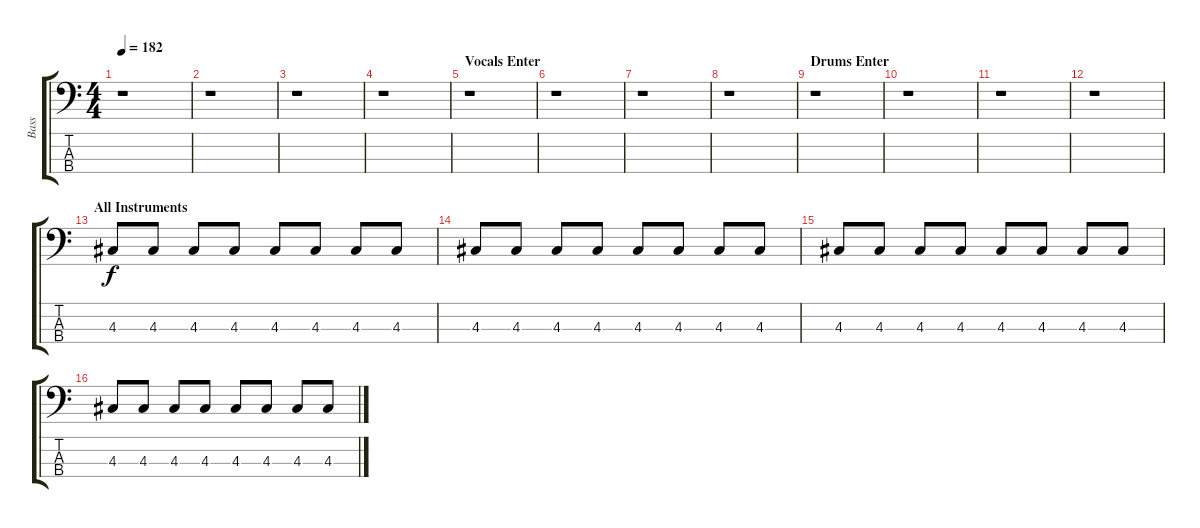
\track ("Bass" "Bass") {instrument electricbassfinger}
\staff {score tabs}
\tuning (G2 D2 A1 E1) {hide}
\ts (4 4)
\tempo 182
\clef f4
\ks c
r.1{dy f instrument electricbassfinger} |
r.1 |
r.1 |
r.1 |
\section ("" "Vocals Enter")
r.1 |
r.1 |
r.1 |
r.1 |
\section ("" "Drums Enter")
r.1 |
r.1 |
r.1 |
r.1 |
\section ("" "All Instruments")
4.3.8 4.3.8 4.3.8 4.3.8 4.3.8 4.3.8 4.3.8 4.3.8 |
4.3.8 4.3.8 4.3.8 4.3.8 4.3.8 4.3.8 4.3.8 4.3.8 |
4.3.8 4.3.8 4.3.8 4.3.8 4.3.8 4.3.8 4.3.8 4.3.8 |
4.3.8 4.3.8 4.3.8 4.3.8 4.3.8 4.3.8 4.3.8 4.3.8
